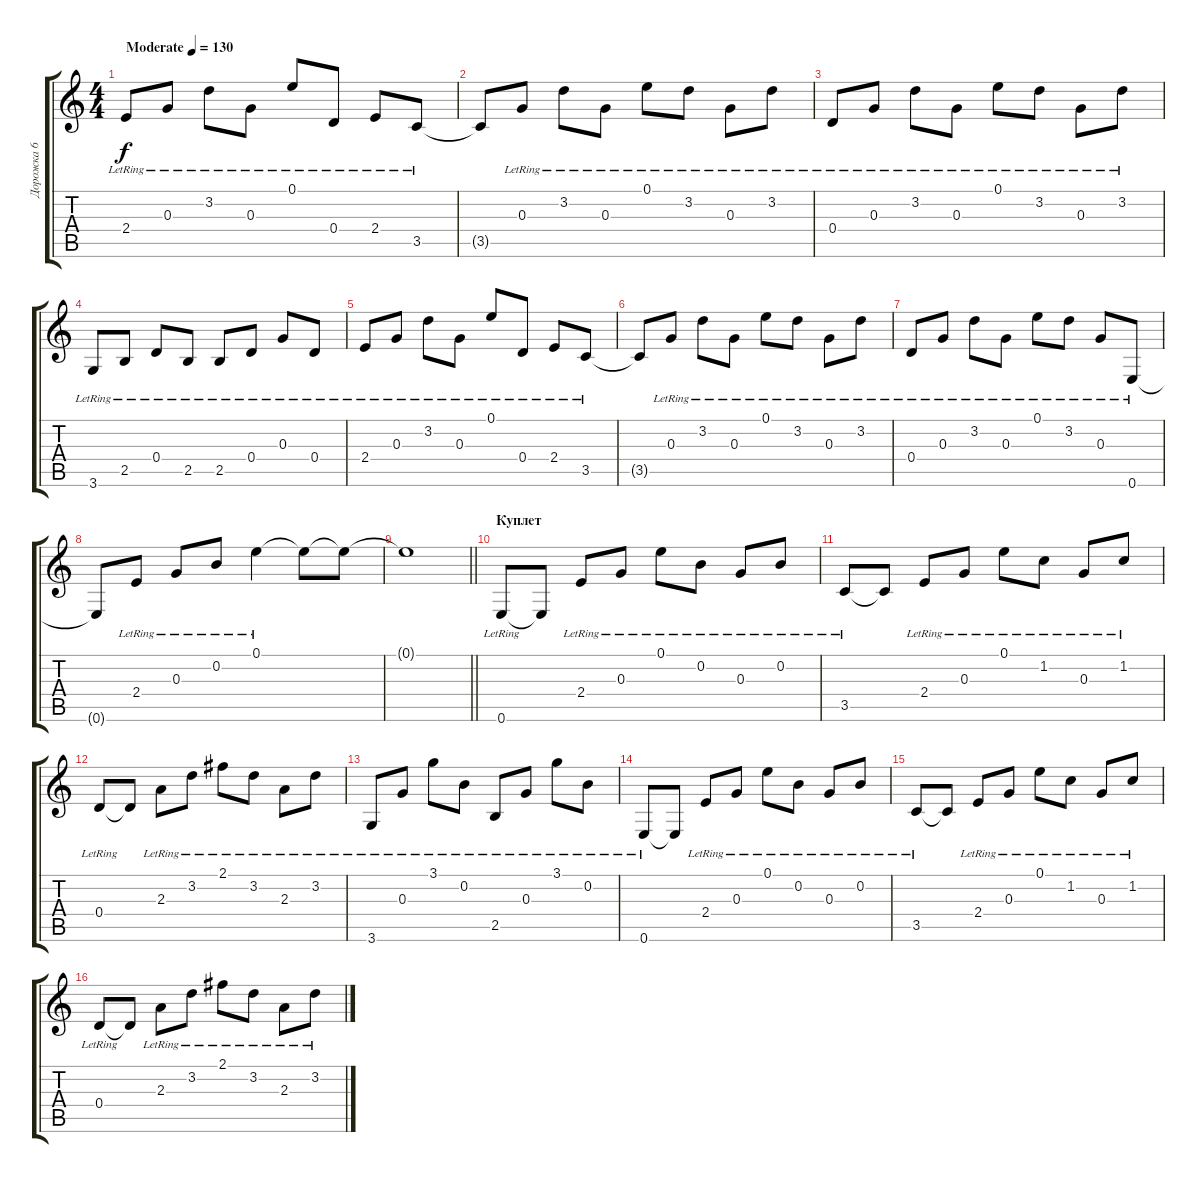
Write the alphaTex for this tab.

\track ("Дорожка 6" "Дорожка 6") {instrument acousticguitarsteel}
\staff {score tabs}
\tuning (E4 B3 G3 D3 A2 E2) {hide}
\ts (4 4)
\tempo (130 "Moderate")
\clef g2
\ks c
2.4{lr}.8{dy f instrument acousticguitarsteel} 0.3{lr}.8 3.2{lr}.8 0.3{lr}.8 0.1{lr}.8 0.4{lr}.8 2.4{lr}.8 3.5{lr}.8 |
3.5{t}.8 0.3{lr}.8 3.2{lr}.8 0.3{lr}.8 0.1{lr}.8 3.2{lr}.8 0.3{lr}.8 3.2{lr}.8 |
0.4{lr}.8 0.3{lr}.8 3.2{lr}.8 0.3{lr}.8 0.1{lr}.8 3.2{lr}.8 0.3{lr}.8 3.2{lr}.8 |
3.6{lr}.8 2.5{lr}.8 0.4{lr}.8 2.5{lr}.8 2.5{lr}.8 0.4{lr}.8 0.3{lr}.8 0.4{lr}.8 |
2.4{lr}.8 0.3{lr}.8 3.2{lr}.8 0.3{lr}.8 0.1{lr}.8 0.4{lr}.8 2.4{lr}.8 3.5{lr}.8 |
3.5{t}.8 0.3{lr}.8 3.2{lr}.8 0.3{lr}.8 0.1{lr}.8 3.2{lr}.8 0.3{lr}.8 3.2{lr}.8 |
0.4{lr}.8 0.3{lr}.8 3.2{lr}.8 0.3{lr}.8 0.1{lr}.8 3.2{lr}.8 0.3{lr}.8 0.6{lr}.8 |
0.6{t}.8 2.4{lr}.8 0.3{lr}.8 0.2{lr}.8 0.1{lr}.4 0.1{t}.8 0.1{t}.8 |
\barLineRight lightlight
0.1{t}.1 |
\section ("" "Куплет")
0.6{lr}.8 0.6{t}.8 2.4{lr}.8 0.3{lr}.8 0.1{lr}.8 0.2{lr}.8 0.3{lr}.8 0.2{lr}.8 |
3.5{lr}.8 3.5{t}.8 2.4{lr}.8 0.3{lr}.8 0.1{lr}.8 1.2{lr}.8 0.3{lr}.8 1.2{lr}.8 |
0.4{lr}.8 0.4{t}.8 2.3{lr}.8 3.2{lr}.8 2.1{lr}.8 3.2{lr}.8 2.3{lr}.8 3.2{lr}.8 |
3.6{lr}.8 0.3{lr}.8 3.1{lr}.8 0.2{lr}.8 2.5{lr}.8 0.3{lr}.8 3.1{lr}.8 0.2{lr}.8 |
0.6{lr}.8 0.6{t}.8 2.4{lr}.8 0.3{lr}.8 0.1{lr}.8 0.2{lr}.8 0.3{lr}.8 0.2{lr}.8 |
3.5{lr}.8 3.5{t}.8 2.4{lr}.8 0.3{lr}.8 0.1{lr}.8 1.2{lr}.8 0.3{lr}.8 1.2{lr}.8 |
0.4{lr}.8 0.4{t}.8 2.3{lr}.8 3.2{lr}.8 2.1{lr}.8 3.2{lr}.8 2.3{lr}.8 3.2{lr}.8
